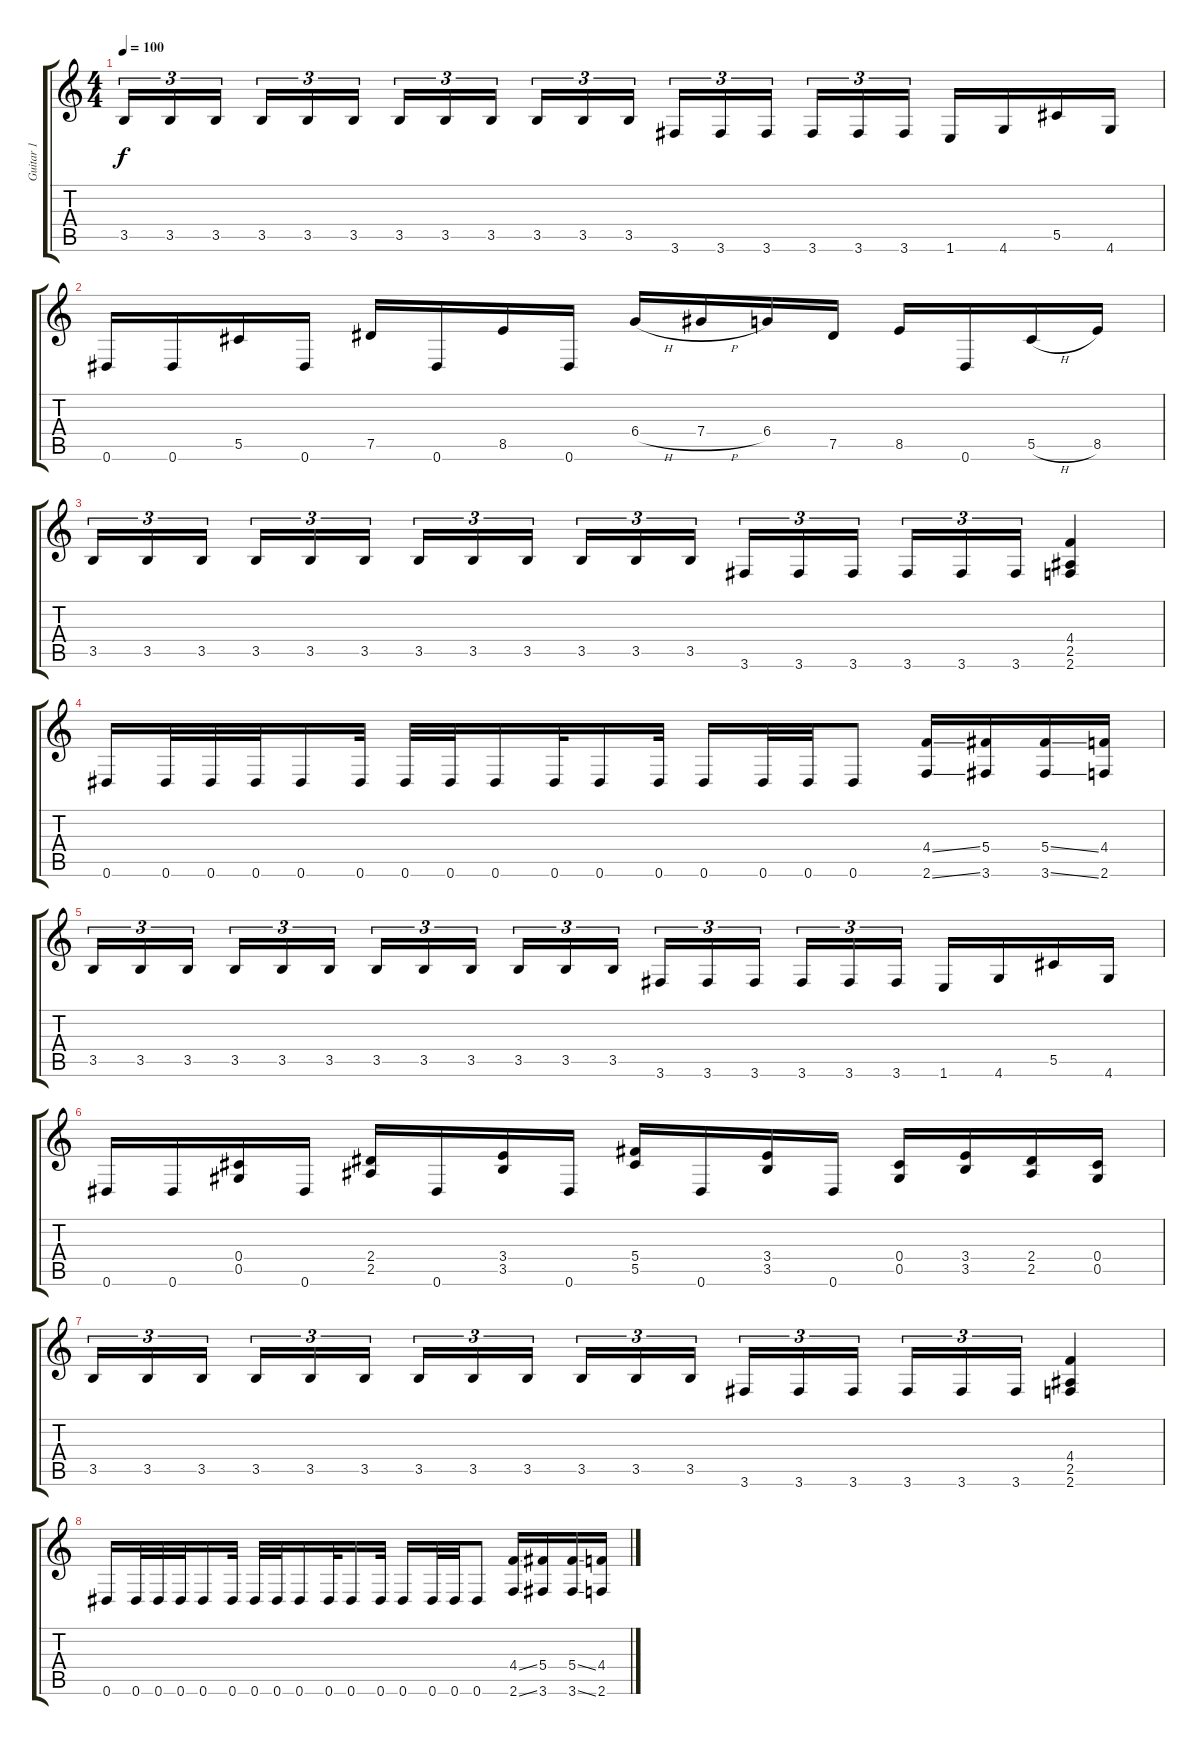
\track ("Guitar 1" "Guitar 1") {instrument distortionguitar}
\staff {score tabs}
\tuning (Eb4 Bb3 Gb3 Db3 Ab2 Eb2) {hide}
\ts (4 4)
\tempo 100
\clef g2
\ks c
3.5.16{tu (3 2) dy f} 3.5.16{tu (3 2)} 3.5.16{tu (3 2)} 3.5.16{tu (3 2)} 3.5.16{tu (3 2)} 3.5.16{tu (3 2)} 3.5.16{tu (3 2)} 3.5.16{tu (3 2)} 3.5.16{tu (3 2)} 3.5.16{tu (3 2)} 3.5.16{tu (3 2)} 3.5.16{tu (3 2)} 3.6.16{tu (3 2)} 3.6.16{tu (3 2)} 3.6.16{tu (3 2)} 3.6.16{tu (3 2)} 3.6.16{tu (3 2)} 3.6.16{tu (3 2)} 1.6.16 4.6.16 5.5.16 4.6.16 |
0.6.16 0.6.16 5.5.16 0.6.16 7.5.16 0.6.16 8.5.16 0.6.16 6.4{h}.16 7.4{h}.16 6.4.16 7.5.16 8.5.16 0.6.16 5.5{h}.16 8.5.16 |
3.5.16{tu (3 2)} 3.5.16{tu (3 2)} 3.5.16{tu (3 2)} 3.5.16{tu (3 2)} 3.5.16{tu (3 2)} 3.5.16{tu (3 2)} 3.5.16{tu (3 2)} 3.5.16{tu (3 2)} 3.5.16{tu (3 2)} 3.5.16{tu (3 2)} 3.5.16{tu (3 2)} 3.5.16{tu (3 2)} 3.6.16{tu (3 2)} 3.6.16{tu (3 2)} 3.6.16{tu (3 2)} 3.6.16{tu (3 2)} 3.6.16{tu (3 2)} 3.6.16{tu (3 2)} (4.4 2.5 2.6).4 |
0.6.16 0.6.32 0.6.32 0.6.32 0.6.16 0.6.32 0.6.32 0.6.32 0.6.16 0.6.32 0.6.16 0.6.32 0.6.16 0.6.32 0.6.32 0.6.8 (4.4{ss} 2.6{ss}).16 (5.4 3.6).16 (5.4{ss} 3.6{ss}).16 (4.4 2.6).16 |
3.5.16{tu (3 2)} 3.5.16{tu (3 2)} 3.5.16{tu (3 2)} 3.5.16{tu (3 2)} 3.5.16{tu (3 2)} 3.5.16{tu (3 2)} 3.5.16{tu (3 2)} 3.5.16{tu (3 2)} 3.5.16{tu (3 2)} 3.5.16{tu (3 2)} 3.5.16{tu (3 2)} 3.5.16{tu (3 2)} 3.6.16{tu (3 2)} 3.6.16{tu (3 2)} 3.6.16{tu (3 2)} 3.6.16{tu (3 2)} 3.6.16{tu (3 2)} 3.6.16{tu (3 2)} 1.6.16 4.6.16 5.5.16 4.6.16 |
0.6.16 0.6.16 (0.4 0.5).16 0.6.16 (2.4 2.5).16 0.6.16 (3.4 3.5).16 0.6.16 (5.4 5.5).16 0.6.16 (3.4 3.5).16 0.6.16 (0.4 0.5).16 (3.4 3.5).16 (2.4 2.5).16 (0.4 0.5).16 |
3.5.16{tu (3 2)} 3.5.16{tu (3 2)} 3.5.16{tu (3 2)} 3.5.16{tu (3 2)} 3.5.16{tu (3 2)} 3.5.16{tu (3 2)} 3.5.16{tu (3 2)} 3.5.16{tu (3 2)} 3.5.16{tu (3 2)} 3.5.16{tu (3 2)} 3.5.16{tu (3 2)} 3.5.16{tu (3 2)} 3.6.16{tu (3 2)} 3.6.16{tu (3 2)} 3.6.16{tu (3 2)} 3.6.16{tu (3 2)} 3.6.16{tu (3 2)} 3.6.16{tu (3 2)} (4.4 2.5 2.6).4 |
0.6.16 0.6.32 0.6.32 0.6.32 0.6.16 0.6.32 0.6.32 0.6.32 0.6.16 0.6.32 0.6.16 0.6.32 0.6.16 0.6.32 0.6.32 0.6.8 (4.4{ss} 2.6{ss}).16 (5.4 3.6).16 (5.4{ss} 3.6{ss}).16 (4.4 2.6).16
